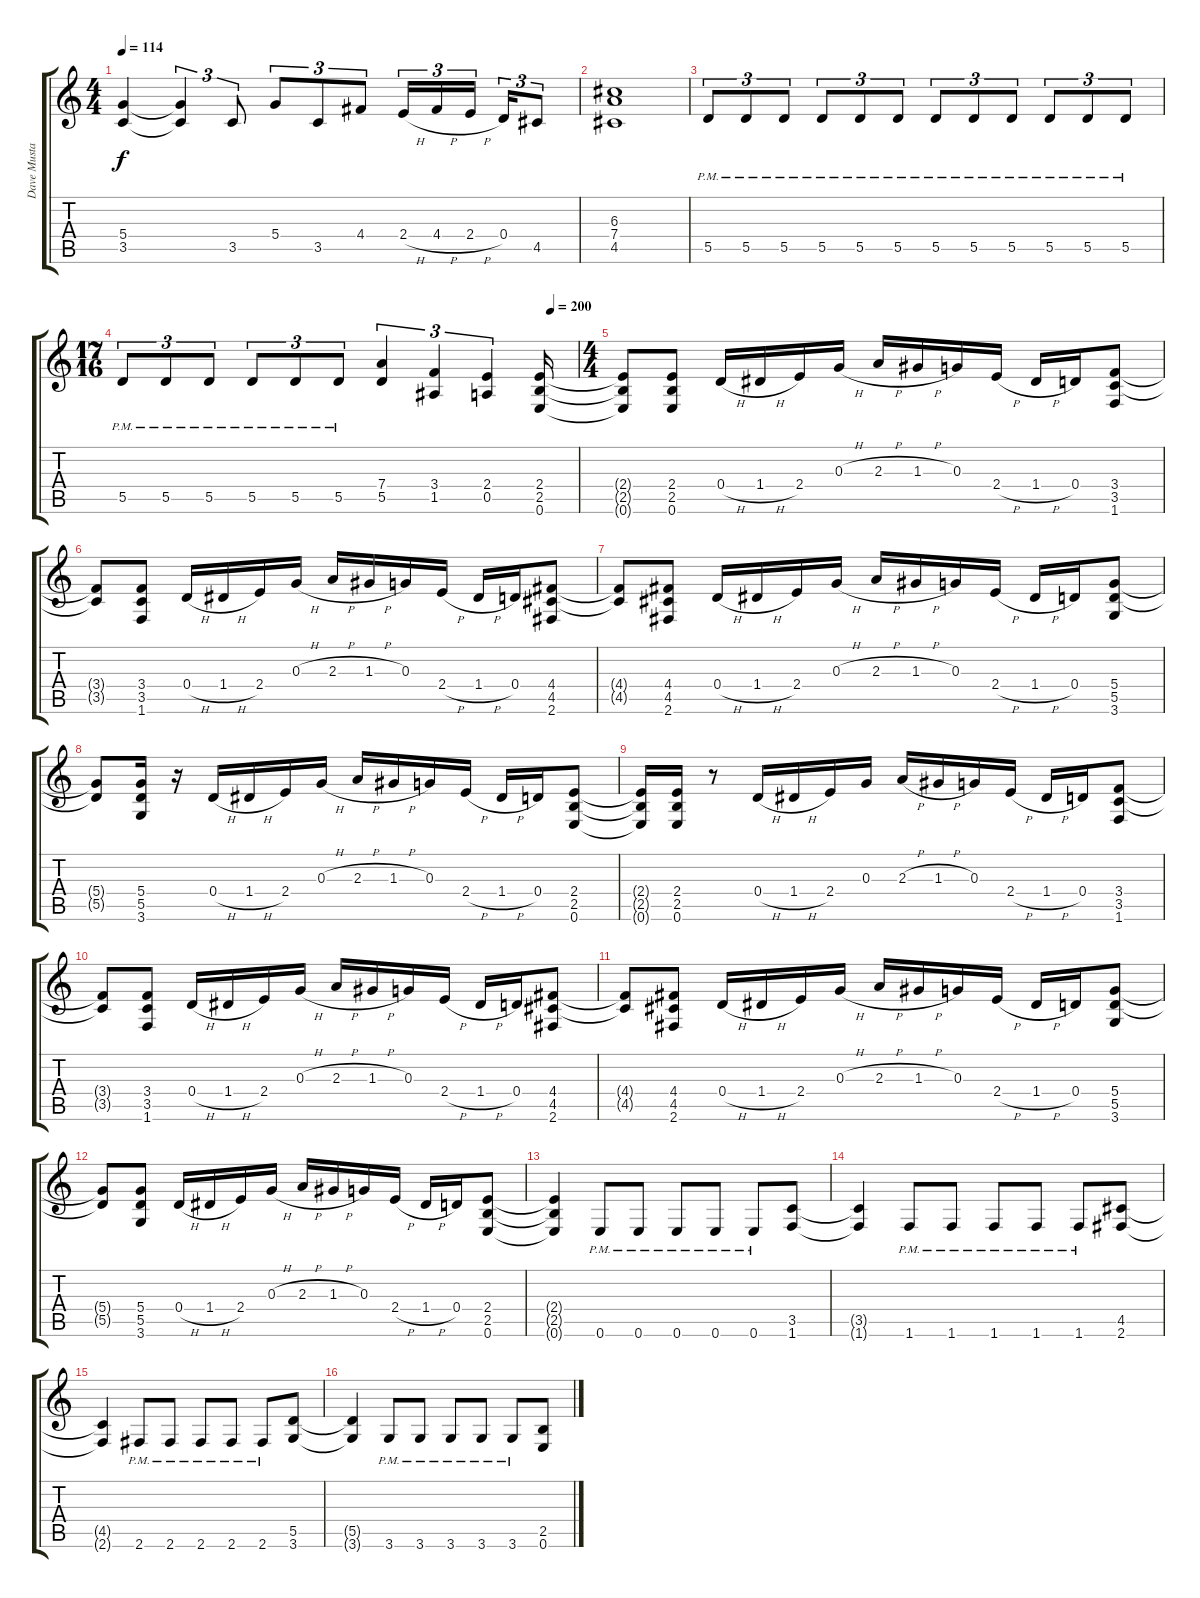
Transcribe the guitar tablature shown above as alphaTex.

\track ("Dave Mustaine" "Dave Musta") {instrument distortionguitar}
\staff {score tabs}
\tuning (E4 B3 G3 D3 A2 E2) {hide}
\ts (4 4)
\tempo 114
\clef g2
\ks c
(5.4 3.5).4{dy f} (5.4{t} 3.5{t}).4{tu (3 2)} 3.5.8{tu (3 2)} 5.4.8{tu (3 2)} 3.5.8{tu (3 2)} 4.4.8{tu (3 2)} 2.4{h}.16{tu (3 2)} 4.4{h}.16{tu (3 2)} 2.4{h}.16{tu (3 2) beam splitsecondary} 0.4.16{tu (3 2)} 4.5.8{tu (3 2)} |
(6.3 7.4 4.5).1 |
5.5{pm}.8{tu (3 2)} 5.5{pm}.8{tu (3 2)} 5.5{pm}.8{tu (3 2)} 5.5{pm}.8{tu (3 2)} 5.5{pm}.8{tu (3 2)} 5.5{pm}.8{tu (3 2)} 5.5{pm}.8{tu (3 2)} 5.5{pm}.8{tu (3 2)} 5.5{pm}.8{tu (3 2)} 5.5{pm}.8{tu (3 2)} 5.5{pm}.8{tu (3 2)} 5.5{pm}.8{tu (3 2)} |
\ts (17 16)
\tempo (200 0.9411764705882353)
5.5{pm}.8{tu (3 2)} 5.5{pm}.8{tu (3 2)} 5.5{pm}.8{tu (3 2)} 5.5{pm}.8{tu (3 2)} 5.5{pm}.8{tu (3 2)} 5.5{pm}.8{tu (3 2)} (7.4 5.5).4{tu (3 2)} (3.4 1.5).4{tu (3 2)} (2.4 0.5).4{tu (3 2)} (2.4 2.5 0.6).16 |
\ts (4 4)
(2.4{t} 2.5{t} 0.6{t}).8 (2.4 2.5 0.6).8 0.4{h}.16 1.4{h}.16 2.4.16 0.3{h}.16 2.3{h}.16 1.3{h}.16 0.3.16 2.4{h}.16 1.4{h}.16 0.4.16 (3.4 3.5 1.6).8 |
(3.4{t} 3.5{t}).8 (3.4 3.5 1.6).8 0.4{h}.16 1.4{h}.16 2.4.16 0.3{h}.16 2.3{h}.16 1.3{h}.16 0.3.16 2.4{h}.16 1.4{h}.16 0.4.16 (4.4 4.5 2.6).8 |
(4.4{t} 4.5{t}).8 (4.4 4.5 2.6).8 0.4{h}.16 1.4{h}.16 2.4.16 0.3{h}.16 2.3{h}.16 1.3{h}.16 0.3.16 2.4{h}.16 1.4{h}.16 0.4.16 (5.4 5.5 3.6).8 |
(5.4{t} 5.5{t}).8 (5.4 5.5 3.6).16 r.16 0.4{h}.16 1.4{h}.16 2.4.16 0.3{h}.16 2.3{h}.16 1.3{h}.16 0.3.16 2.4{h}.16 1.4{h}.16 0.4.16 (2.4 2.5 0.6).8 |
(2.4{t} 2.5{t} 0.6{t}).16 (2.4 2.5 0.6).16 r.8 0.4{h}.16 1.4{h}.16 2.4.16 0.3.16 2.3{h}.16 1.3{h}.16 0.3.16 2.4{h}.16 1.4{h}.16 0.4.16 (3.4 3.5 1.6).8 |
(3.4{t} 3.5{t}).8 (3.4 3.5 1.6).8 0.4{h}.16 1.4{h}.16 2.4.16 0.3{h}.16 2.3{h}.16 1.3{h}.16 0.3.16 2.4{h}.16 1.4{h}.16 0.4.16 (4.4 4.5 2.6).8 |
(4.4{t} 4.5{t}).8 (4.4 4.5 2.6).8 0.4{h}.16 1.4{h}.16 2.4.16 0.3{h}.16 2.3{h}.16 1.3{h}.16 0.3.16 2.4{h}.16 1.4{h}.16 0.4.16 (5.4 5.5 3.6).8 |
(5.4{t} 5.5{t}).8 (5.4 5.5 3.6).8 0.4{h}.16 1.4{h}.16 2.4.16 0.3{h}.16 2.3{h}.16 1.3{h}.16 0.3.16 2.4{h}.16 1.4{h}.16 0.4.16 (2.4 2.5 0.6).8 |
(2.4{t} 2.5{t} 0.6{t}).4 0.6{pm}.8 0.6{pm}.8 0.6{pm}.8 0.6{pm}.8 0.6{pm}.8 (3.5 1.6).8 |
(3.5{t} 1.6{t}).4 1.6{pm}.8 1.6{pm}.8 1.6{pm}.8 1.6{pm}.8 1.6{pm}.8 (4.5 2.6).8 |
(4.5{t} 2.6{t}).4 2.6{pm}.8 2.6{pm}.8 2.6{pm}.8 2.6{pm}.8 2.6{pm}.8 (5.5 3.6).8 |
(5.5{t} 3.6{t}).4 3.6{pm}.8 3.6{pm}.8 3.6{pm}.8 3.6{pm}.8 3.6{pm}.8 (2.5 0.6).8
